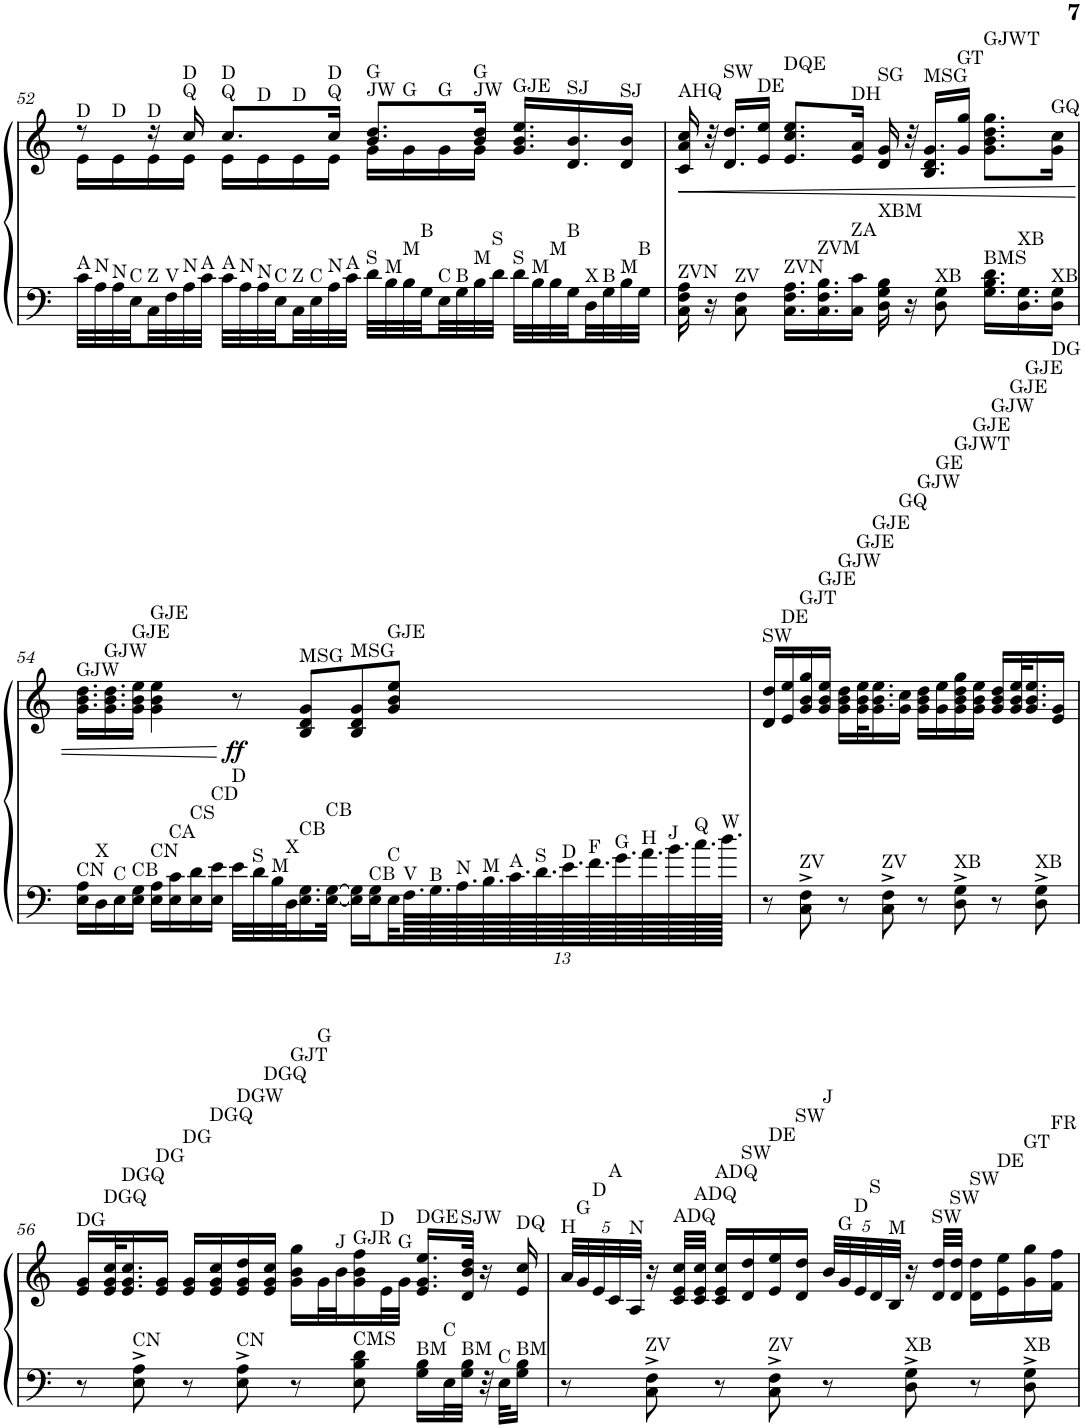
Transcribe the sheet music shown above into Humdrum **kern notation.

**kern	**kern	**dynam
*part1	*part1	*part1
*staff2	*staff1	*staff1/2
*I"鋼琴	*	*
!!LO:PB:g=z
*clefF4	*clefG2	*
*k[]	*k[]	*
*M4/4	*M4/4	*
=52	=52	=52
*	*^	*
!	!LO:TX:a:t=D	!	!
!LO:TX:a:t=A	!	!	!
32c\LLL	8r	16e\LL	.
!LO:TX:a:t=N	!	!	!
32A\	.	.	.
!	!	!LO:TX:a:t=D	!
!LO:TX:a:t=N	!	!	!
32A\	.	16e\	.
!LO:TX:a:t=C	!	!	!
32E\	.	.	.
!	!LO:TX:a:t=D	!	!
!LO:TX:a:t=Z	!	!	!
32C\	16r	16e\	.
!LO:TX:a:t=V	!	!	!
32F\	.	.	.
!	!LO:TX:a:t=Q	!	!
!	!LO:TX:a:t=D	!	!
!LO:TX:a:t=N	!	!	!
32A\	16cc/	16e\JJ	.
!LO:TX:a:t=A	!	!	!
32c\JJJ	.	.	.
!	!LO:TX:a:t=Q	!	!
!	!LO:TX:a:t=D	!	!
!LO:TX:a:t=A	!	!	!
32c\LLL	8.cc/L	16e\LL	.
!LO:TX:a:t=N	!	!	!
32A\	.	.	.
!	!	!LO:TX:a:t=D	!
!LO:TX:a:t=N	!	!	!
32A\	.	16e\	.
!LO:TX:a:t=C	!	!	!
32E\	.	.	.
!	!	!LO:TX:a:t=D	!
!LO:TX:a:t=Z	!	!	!
32C\	.	16e\	.
!LO:TX:a:t=C	!	!	!
32E\	.	.	.
!	!LO:TX:a:t=Q	!	!
!	!LO:TX:a:t=D	!	!
!LO:TX:a:t=N	!	!	!
32A\	16cc/Jk	16e\JJ	.
!LO:TX:a:t=A	!	!	!
32c\JJJ	.	.	.
!	!LO:TX:a:t=JW	!	!
!	!LO:TX:a:t=G	!	!
!LO:TX:a:t=S	!	!	!
32d\LLL	8.b/ 8.dd/L	16g\LL	.
!LO:TX:a:t=M	!	!	!
32B\	.	.	.
!	!	!LO:TX:a:t=G	!
!LO:TX:a:t=M	!	!	!
32B\	.	16g\	.
!LO:TX:a:t=B	!	!	!
32G\	.	.	.
!	!	!LO:TX:a:t=G	!
!LO:TX:a:t=C	!	!	!
32E\	.	16g\	.
!LO:TX:a:t=B	!	!	!
32G\	.	.	.
!	!LO:TX:a:t=JW	!	!
!	!LO:TX:a:t=G	!	!
!LO:TX:a:t=M	!	!	!
32B\	16b/ 16dd/Jk	16g\JJ	.
!LO:TX:a:t=S	!	!	!
32d\JJJ	.	.	.
!	!LO:TX:a:t=GJE	!	!
!LO:TX:a:t=S	!	!	!
32d\LLL	16.g/ 16.b/ 16.ee/LL	4ryy	.
!LO:TX:a:t=M	!	!	!
32B\	.	.	.
!LO:TX:a:t=M	!	!	!
32B\	.	.	.
!	!LO:TX:a:t=SJ	!	!
!LO:TX:a:t=B	!	!	!
32G\	16.d/ 16.b/	.	.
!LO:TX:a:t=X	!	!	!
32D\	.	.	.
!LO:TX:a:t=B	!	!	!
32G\	.	.	.
!	!LO:TX:a:t=SJ	!	!
!LO:TX:a:t=M	!	!	!
32B\	16d/ 16b/JJ	.	.
!LO:TX:a:t=B	!	!	!
32G\JJJ	.	.	.
*	*v	*v	*
=53	=53	=53
!	!LO:TX:a:t=AHQ	!
!LO:TX:a:t=ZVN	!	!
!	!	!LO:HP:b
16C\ 16F\ 16A\	16c/ 16a/ 16cc/	<
16r	32r	.
!	!LO:TX:a:t=SW	!
.	16.d/ 16.dd/LL	.
!LO:TX:a:t=ZV	!	!
8C\ 8F\	.	.
!	!LO:TX:a:t=DE	!
.	16e/ 16ee/JJ	.
!	!LO:TX:a:t=DQE	!
!LO:TX:a:t=ZVN	!	!
16.C\ 16.F\ 16.A\LL	8.e/ 8.cc/ 8.ee/L	.
!LO:TX:a:t=ZVM	!	!
16.C\ 16.F\ 16.B\	.	.
!	!LO:TX:a:t=DH	!
!LO:TX:a:t=ZA	!	!
16C\ 16c\JJ	16e/ 16a/Jk	.
!	!LO:TX:a:t=SG	!
!LO:TX:a:t=XBM	!	!
16D\ 16G\ 16B\	16d/ 16g/	.
16r	32r	.
!	!LO:TX:a:t=MSG	!
.	16.B/ 16.d/ 16.g/LL	.
!LO:TX:a:t=XB	!	!
8D\ 8G\	.	.
!	!LO:TX:a:t=GT	!
.	16g/ 16gg/JJ	.
!	!LO:TX:a:t=GJWT	!
!LO:TX:a:t=BMS	!	!
16.G\ 16.B\ 16.d\LL	8.g\ 8.b\ 8.dd\ 8.gg\L	.
!LO:TX:a:t=XB	!	!
16.D\ 16.G\	.	.
!	!LO:TX:a:t=GQ	!
!LO:TX:a:t=XB	!	!
16D\ 16G\JJ	16g\ 16cc\Jk	.
!!LO:LB:g=z
=54	=54	=54
!	!LO:TX:a:t=GJW	!
!LO:TX:a:t=CN	!	!
16E\ 16A\LL	16.g\ 16.b\ 16.dd\LL	.
!LO:TX:a:t=X	!	!
16D\	.	.
!	!LO:TX:a:t=GJW	!
.	16.g\ 16.b\ 16.dd\	.
!LO:TX:a:t=C	!	!
16E\	.	.
!	!LO:TX:a:t=GJE	!
!LO:TX:a:t=CB	!	!
16E\ 16G\JJ	16g\ 16b\ 16ee\JJ	.
!	!LO:TX:a:t=GJE	!
!LO:TX:a:t=CN	!	!
16E\ 16A\LL	4g\ 4b\ 4ee\	.
!LO:TX:a:t=CA	!	!
16E\ 16c\	.	.
!LO:TX:a:t=CS	!	!
16E\ 16d\	.	.
!LO:TX:a:t=CD	!	!
16E\ 16e\JJ	.	.
!LO:TX:a:t=D	!	!
!	!	!LO:DY:n=1:b
32e\LLL	8r	[ ff
!LO:TX:a:t=S	!	!
32d\	.	.
!LO:TX:a:t=M	!	!
32B\	.	.
!LO:TX:a:t=X	!	!
32D\J	.	.
!	!LO:TX:a:t=MSG	!
!LO:TX:a:t=CB	!	!
16.E\ 16.G\	8B/ 8d/ 8g/L	.
!LO:TX:a:t=CB	!	!
[32E\ [32G\JJk	.	.
!	!LO:TX:a:t=MSG	!
16E\] 16G\]LL	8B/ 8d/ 8g/	.
!LO:TX:a:t=CB	!	!
16E\ 16G\	.	.
!	!LO:TX:a:t=GJE	!
!LO:TX:a:t=C	!	!
32E\L	8g/ 8b/ 8ee/J	.
*Xbrackettup	*	*
!LO:TX:a:t=V	!	!
208.F\LL	.	.
!LO:TX:a:t=B	!	!
208.G\	.	.
!LO:TX:a:t=N	!	!
208.A\	.	.
!LO:TX:a:t=M	!	!
208.B\	.	.
!LO:TX:a:t=A	!	!
208.c\	.	.
!LO:TX:a:t=S	!	!
208.d\	.	.
!LO:TX:a:t=D	!	!
208.e\	.	.
!LO:TX:a:t=F	!	!
208.f\	.	.
!LO:TX:a:t=G	!	!
[208g\	.	.
416g\]	.	.
!LO:TX:a:t=H	!	!
208.a\	.	.
!LO:TX:a:t=J	!	!
208.b\	.	.
!LO:TX:a:t=Q	!	!
208.cc\	.	.
!LO:TX:a:t=W	!	!
208.dd\JJJJJ	.	.
=55	=55	=55
!	!LO:TX:a:t=SW	!
8r	16d/ 16dd/LL	.
!	!LO:TX:a:t=DE	!
.	16e/ 16ee/	.
!	!LO:TX:a:t=GJT	!
!LO:TX:a:t=ZV	!	!
8C\^ 8F\^	16g/ 16b/ 16gg/	.
!	!LO:TX:a:t=GJE	!
.	16g/ 16b/ 16ee/JJ	.
!	!LO:TX:a:t=GJW	!
8r	16g\ 16b\ 16dd\LL	.
!	!LO:TX:a:t=GJE	!
.	32g\ 32b\ 32ee\K	.
!	!LO:TX:a:t=GJE	!
.	16.g\ 16.b\ 16.ee\	.
!LO:TX:a:t=ZV	!	!
8C\^ 8F\^	.	.
!	!LO:TX:a:t=GQ	!
.	16g\ 16cc\JJ	.
!	!LO:TX:a:t=GJW	!
8r	16g\ 16b\ 16dd\LL	.
!	!LO:TX:a:t=GE	!
.	16g\ 16ee\	.
!	!LO:TX:a:t=GJWT	!
!LO:TX:a:t=XB	!	!
8D\^ 8G\^	16g\ 16b\ 16dd\ 16gg\	.
!	!LO:TX:a:t=GJE	!
.	16g\ 16b\ 16ee\JJ	.
!	!LO:TX:a:t=GJW	!
8r	16g/ 16b/ 16dd/LL	.
!	!LO:TX:a:t=GJE	!
.	32g/ 32b/ 32ee/K	.
!	!LO:TX:a:t=GJE	!
.	16.g/ 16.b/ 16.ee/	.
!LO:TX:a:t=XB	!	!
8D\^ 8G\^	.	.
!	!LO:TX:a:t=DG	!
.	16e/ 16g/JJ	.
!!LO:LB:g=z
=56	=56	=56
!	!LO:TX:a:t=DG	!
8r	16e/ 16g/LL	.
!	!LO:TX:a:t=DGQ	!
.	32e/ 32g/ 32cc/K	.
!	!LO:TX:a:t=DGQ	!
.	16.e/ 16.g/ 16.cc/	.
!LO:TX:a:t=CN	!	!
8E\^ 8A\^	.	.
!	!LO:TX:a:t=DG	!
.	16e/ 16g/JJ	.
!	!LO:TX:a:t=DG	!
8r	16e/ 16g/LL	.
!	!LO:TX:a:t=DGQ	!
.	16e/ 16g/ 16cc/	.
!	!LO:TX:a:t=DGW	!
!LO:TX:a:t=CN	!	!
8E\^ 8A\^	16e/ 16g/ 16dd/	.
!	!LO:TX:a:t=DGQ	!
.	16e/ 16g/ 16cc/JJ	.
!	!LO:TX:a:t=GJT	!
8r	16g\ 16b\ 16gg\LL	.
!	!LO:TX:a:t=G	!
.	32g\L	.
!	!LO:TX:a:t=J	!
.	32b\J	.
!	!LO:TX:a:t=GJR	!
!LO:TX:a:t=CMS	!	!
8E\ 8B\ 8d\	16g\ 16b\ 16ff\	.
!	!LO:TX:a:t=D	!
.	32e\L	.
!	!LO:TX:a:t=G	!
.	32g\JJJ	.
!	!LO:TX:a:t=DGE	!
!LO:TX:a:t=BM	!	!
16G\ 16B\LL	16.e/ 16.g/ 16.ee/LL	.
!LO:TX:a:t=C	!	!
32E\L	.	.
!	!LO:TX:a:t=SJW	!
!LO:TX:a:t=BM	!	!
32G\ 32B\JJJ	32d/ 32b/ 32dd/JJk	.
32r	16r	.
!LO:TX:a:t=C	!	!
32E\KLL	.	.
!	!LO:TX:a:t=DQ	!
!LO:TX:a:t=BM	!	!
16G\ 16B\JJ	16e/ 16cc/	.
=57	=57	=57
*	*Xbrackettup	*
!	!LO:TX:a:t=H	!
8r	40a/LLL	.
!	!LO:TX:a:t=G	!
.	40g/	.
!	!LO:TX:a:t=D	!
.	40e/	.
!	!LO:TX:a:t=A	!
.	40c/	.
!	!LO:TX:a:t=N	!
.	40A/JJJ	.
!LO:TX:a:t=ZV	!	!
8C\^ 8F\^	16r	.
!	!LO:TX:a:t=ADQ	!
.	32c/ 32e/ 32cc/LLL	.
!	!LO:TX:a:t=ADQ	!
.	32c/ 32e/ 32cc/JJJ	.
!	!LO:TX:a:t=ADQ	!
8r	16c/ 16e/ 16cc/LL	.
!	!LO:TX:a:t=SW	!
.	16d/ 16dd/	.
!	!LO:TX:a:t=DE	!
!LO:TX:a:t=ZV	!	!
8C\^ 8F\^	16e/ 16ee/	.
!	!LO:TX:a:t=SW	!
.	16d/ 16dd/JJ	.
!	!LO:TX:a:t=J	!
8r	40b/LLL	.
!	!LO:TX:a:t=G	!
.	40g/	.
!	!LO:TX:a:t=D	!
.	40e/	.
!	!LO:TX:a:t=S	!
.	40d/	.
!	!LO:TX:a:t=M	!
.	40B/JJJ	.
!LO:TX:a:t=XB	!	!
8D\^ 8G\^	16r	.
!	!LO:TX:a:t=SW	!
.	32d/ 32dd/LLL	.
!	!LO:TX:a:t=SW	!
.	32d/ 32dd/JJJ	.
!	!LO:TX:a:t=SW	!
8r	16d\ 16dd\LL	.
!	!LO:TX:a:t=DE	!
.	16e\ 16ee\	.
!	!LO:TX:a:t=GT	!
!LO:TX:a:t=XB	!	!
8D\^ 8G\^	16g\ 16gg\	.
!	!LO:TX:a:t=FR	!
.	16f\ 16ff\JJ	.
=	=	=
*-	*-	*-
